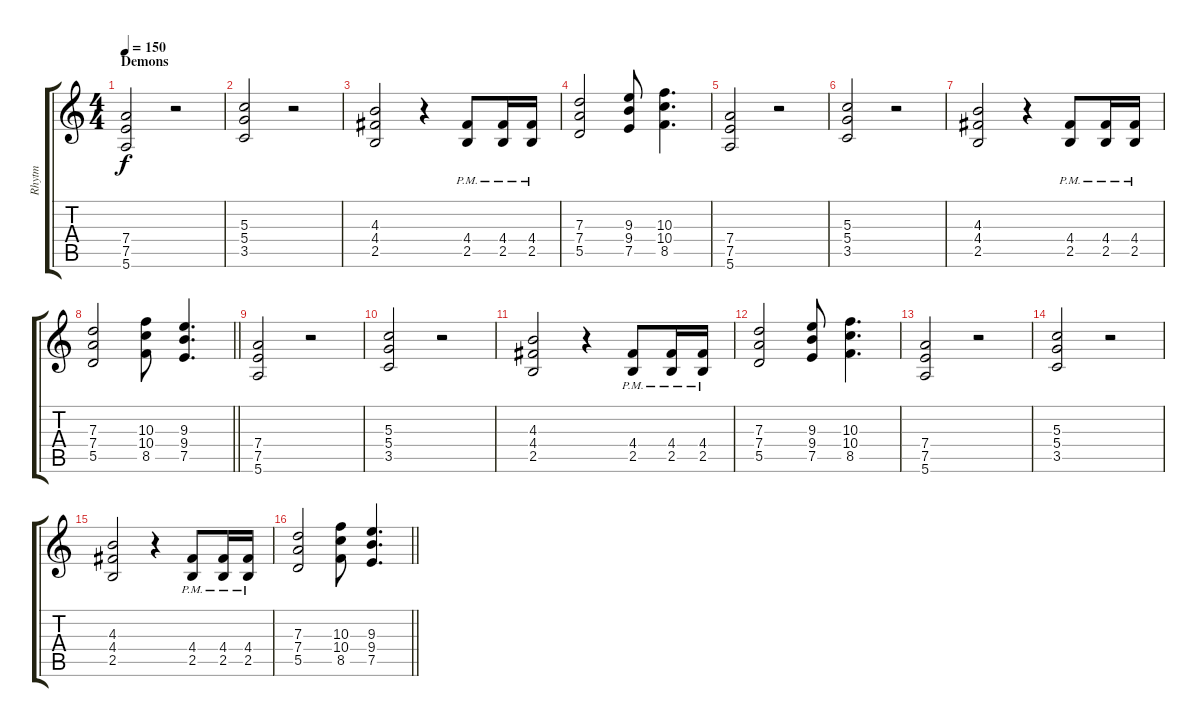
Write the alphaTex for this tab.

\track ("Rhytm" "Rhytm") {instrument distortionguitar}
\staff {score tabs}
\tuning (E4 B3 G3 D3 A2 E2) {hide}
\ts (4 4)
\section ("" "Demons")
\tempo 150
\clef g2
\ks c
(7.4 7.5 5.6).2{dy f} r.2 |
(5.3 5.4 3.5).2 r.2 |
(4.3 4.4 2.5).2 r.4 (4.4{pm} 2.5{pm}).8 (4.4{pm} 2.5{pm}).16 (4.4{pm} 2.5{pm}).16 |
(7.3 7.4 5.5).2 (9.3 9.4 7.5).8 (10.3 10.4 8.5).4{d} |
(7.4 7.5 5.6).2 r.2 |
(5.3 5.4 3.5).2 r.2 |
(4.3 4.4 2.5).2 r.4 (4.4{pm} 2.5{pm}).8 (4.4{pm} 2.5{pm}).16 (4.4{pm} 2.5{pm}).16 |
\barLineRight lightlight
(7.3 7.4 5.5).2 (10.3 10.4 8.5).8 (9.3 9.4 7.5).4{d} |
(7.4 7.5 5.6).2 r.2 |
(5.3 5.4 3.5).2 r.2 |
(4.3 4.4 2.5).2 r.4 (4.4{pm} 2.5{pm}).8 (4.4{pm} 2.5{pm}).16 (4.4{pm} 2.5{pm}).16 |
(7.3 7.4 5.5).2 (9.3 9.4 7.5).8 (10.3 10.4 8.5).4{d} |
(7.4 7.5 5.6).2 r.2 |
(5.3 5.4 3.5).2 r.2 |
(4.3 4.4 2.5).2 r.4 (4.4{pm} 2.5{pm}).8 (4.4{pm} 2.5{pm}).16 (4.4{pm} 2.5{pm}).16 |
\barLineRight lightlight
(7.3 7.4 5.5).2 (10.3 10.4 8.5).8 (9.3 9.4 7.5).4{d}
